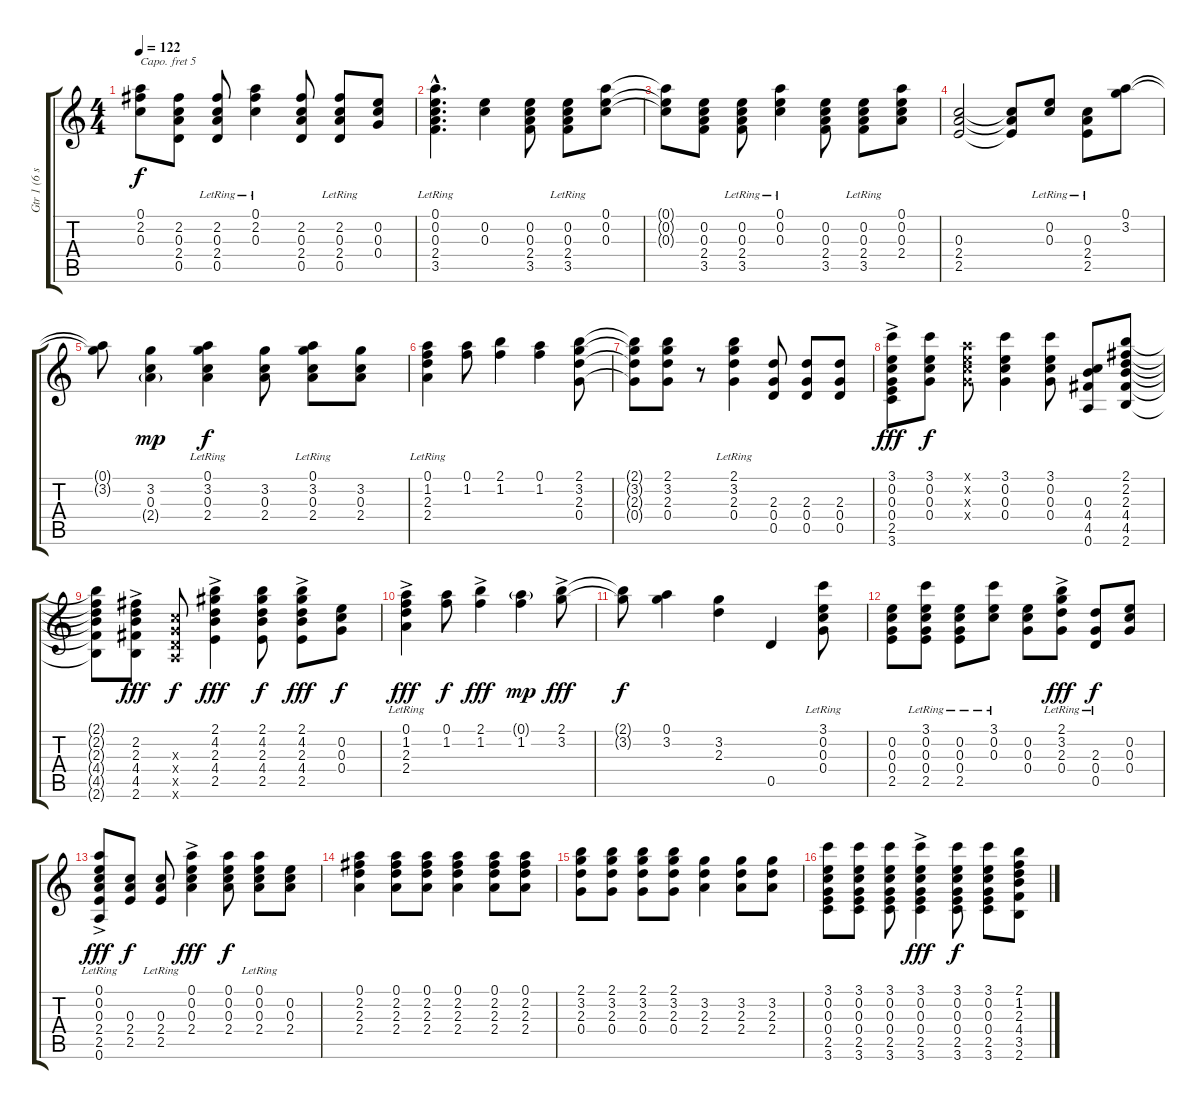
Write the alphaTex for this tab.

\track ("Gtr 1 (6 stg. acous. - Capo 5th fret)" "Gtr 1 (6 s") {instrument acousticguitarsteel}
\staff {score tabs}
\capo 5
\tuning (E4 B3 G3 D3 A2 E2) {hide}
\ts (4 4)
\tempo 122
\clef g2
\ks c
(0.1{t} 2.2{t} 0.3{t}).8{dy f} (2.2 0.3 2.4 0.5).8 (2.2 0.3 2.4{lr} 0.5{lr}).8 (0.1{lr} 2.2 0.3).4 (2.2 0.3 2.4 0.5).8 (2.2 0.3 2.4 0.5{lr}).8 (0.2 0.3 0.4).8 |
(0.1{hac lr} 0.2{hac} 0.3{hac} 2.4{hac lr} 3.5{hac lr}).4{d} (0.2 0.3).4 (0.2 0.3 2.4 3.5).8 (0.2 0.3{lr} 2.4{lr} 3.5{lr}).8 (0.1 0.2 0.3).8 |
(0.1{t} 0.2{t} 0.3{t}).8 (0.2 0.3 2.4 3.5).8 (0.2 0.3 2.4{lr} 3.5{lr}).8 (0.1{lr} 0.2 0.3).4 (0.2 0.3 2.4 3.5).8 (0.2 0.3 2.4 3.5{lr}).8 (0.1 0.2 0.3 2.4).8 |
(0.3 2.4 2.5).2 (0.3{t} 2.4{t} 2.5{t}).8 (0.2{lr} 0.3).8 (0.3{lr} 2.4{lr} 2.5{lr}).8 (0.1 3.2).8 |
(0.1{t} 3.2{t}).8 (3.2 0.3 2.4{g}).4{dy mp} (0.1{lr} 3.2 0.3 2.4).4{dy f} (3.2 0.3 2.4).8 (0.1{lr} 3.2 0.3 2.4).8 (3.2 0.3 2.4).8 |
(0.1 1.2 2.3{lr} 2.4{lr}).4 (0.1 1.2).8 (2.1 1.2).4 (0.1 1.2).4 (2.1 3.2 2.3 0.4).8 |
(2.1{t} 3.2{t} 2.3{t} 0.4{t}).8 (2.1 3.2 2.3 0.4).8 r.8 (2.1{lr} 3.2{lr} 2.3 0.4).4 (2.3 0.4 0.5).8 (2.3 0.4 0.5).8 (2.3 0.4 0.5).8 |
(3.1{ac} 0.2{ac} 0.3{ac} 0.4{ac} 2.5{ac} 3.6{ac}).8{dy fff} (3.1 0.2 0.3 0.4).8{dy f} (0.1{x} 0.2{x} 0.3{x} 0.4{x}).8 (3.1 0.2 0.3 0.4).4 (3.1 0.2 0.3 0.4).8 (0.3 4.4 4.5 0.6).8 (2.1 2.2 2.3 4.4 4.5 2.6).8 |
(2.1{t} 2.2{t} 2.3{t} 4.4{t} 4.5{t} 2.6{t}).8 (2.2 2.3 4.4 4.5 2.6{ac}).8{dy fff} (0.3{x} 0.4{x} 0.5{x} 0.6{x}).8{dy f} (2.1 4.2 2.3 4.4 2.5{ac}).4{dy fff} (2.1 4.2 2.3 4.4 2.5).8{dy f} (2.1{ac} 4.2{ac} 2.3{ac} 4.4{ac} 2.5{ac}).8{dy fff} (0.2 0.3 0.4).8{dy f} |
(0.1{ac} 1.2{ac} 2.3{ac lr} 2.4{ac lr}).4{dy fff} (0.1 1.2).8{dy f} (2.1{ac} 1.2{ac}).4{dy fff} (0.1{g} 1.2).4{dy mp} (2.1{ac} 3.2{ac}).8{dy fff} |
(2.1{t} 3.2{t}).8{dy f} (0.1 3.2).4 (3.2 2.3).4 0.5.4 (3.1{lr} 0.2 0.3 0.4).8 |
(0.2 0.3 0.4 2.5).8 (3.1{lr} 0.2 0.3 0.4 2.5).8 (0.2 0.3 0.4 2.5{lr}).8 (3.1{lr} 0.2 0.3).8 (0.2 0.3 0.4).8 (2.1{ac lr} 3.2{ac lr} 2.3{ac} 0.4{ac}).8{dy fff} (2.3 0.4 0.5{lr}).8{dy f} (0.2 0.3 0.4).8 |
(0.1{ac lr} 0.2{ac lr} 0.3{ac} 2.4{ac} 2.5{ac} 0.6{ac lr}).8{dy fff} (0.3 2.4 2.5).8{dy f} (0.3 2.4 2.5{lr}).8 (0.1{ac} 0.2{ac} 0.3{ac} 2.4{ac}).4{dy fff} (0.1 0.2 0.3 2.4).8{dy f} (0.1{lr} 0.2 0.3 2.4).8 (0.2 0.3 2.4).8 |
(0.1 2.2 2.3 2.4).4 (0.1 2.2 2.3 2.4).8 (0.1 2.2 2.3 2.4).8 (0.1 2.2 2.3 2.4).4 (0.1 2.2 2.3 2.4).8 (0.1 2.2 2.3 2.4).8 |
(2.1 3.2 2.3 0.4).8 (2.1 3.2 2.3 0.4).8 (2.1 3.2 2.3 0.4).8 (2.1 3.2 2.3 0.4).8 (3.2 2.3 2.4).4 (3.2 2.3 2.4).8 (3.2 2.3 2.4).8 |
(3.1 0.2 0.3 0.4 2.5 3.6).8 (3.1 0.2 0.3 0.4 2.5 3.6).8 (3.1 0.2 0.3 0.4 2.5 3.6).8 (3.1{ac} 0.2{ac} 0.3{ac} 0.4{ac} 2.5{ac} 3.6{ac}).4{dy fff} (3.1 0.2 0.3 0.4 2.5 3.6).8{dy f} (3.1 0.2 0.3 0.4 2.5 3.6).8 (2.1 1.2 2.3 4.4 3.5 2.6).8
